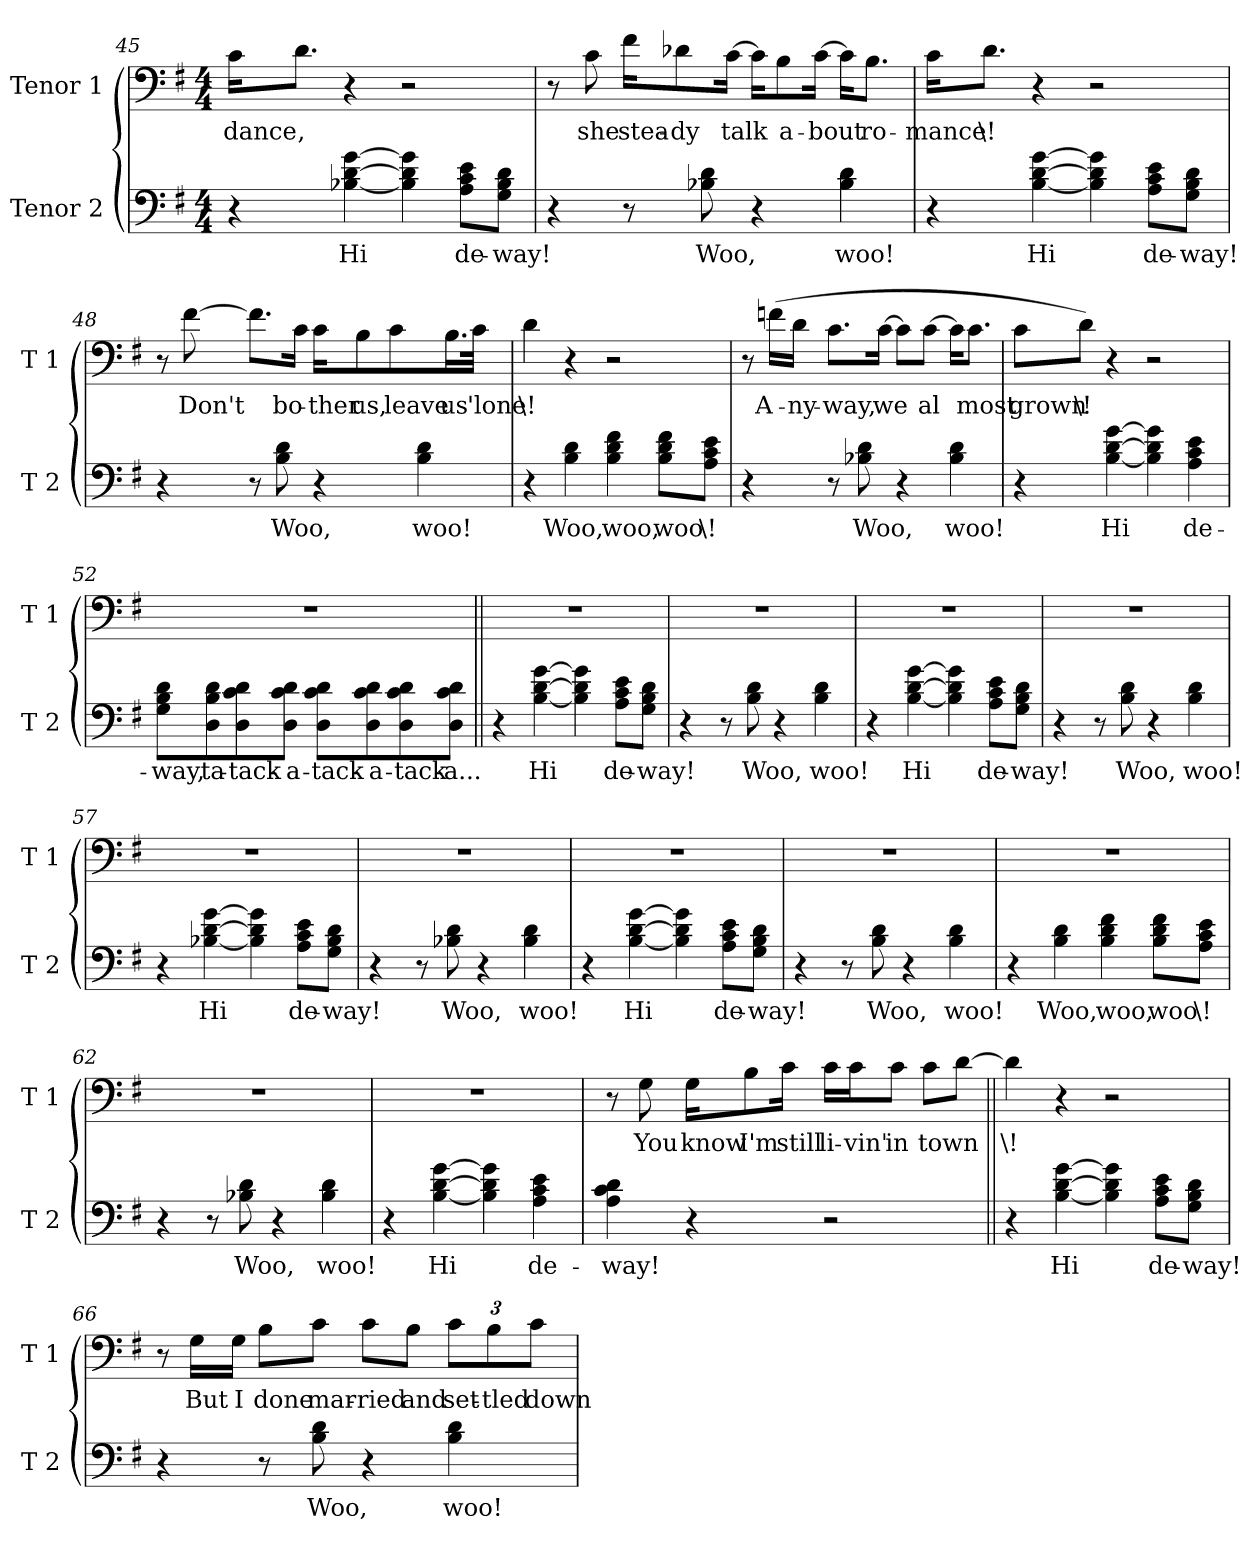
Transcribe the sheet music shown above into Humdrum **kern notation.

**kern	**text	**kern	**text
*part2	*part2	*part1	*part1
*staff2	*staff2	*staff1	*staff1
*I"Tenor 2	*	*I"Tenor 1	*
*I'T 2	*	*I'T 1	*
*clefF4	*	*clefF4	*
*k[f#]	*	*k[f#]	*
*G:	*	*G:	*
*M4/4	*	*M4/4	*
=45	=45	=45	=45
!	!	!	!LO:LY:b
4r	.	16c\KL	dance
!	!	!	!LO:LY:b
.	.	8.d\J	,
!	!LO:LY:b	!	!
[4B-X\ [4d\ [4g\	Hi	4r	.
4B-\] 4d\] 4g\]	.	2r	.
!	!LO:LY:b	!	!
8A\ 8c\ 8e\L	de-	.	.
!	!LO:LY:b	!	!
8G\ 8B-\ 8d\J	-way!	.	.
=46	=46	=46	=46
4r	.	8r	.
!	!	!	!LO:LY:b
.	.	8c\	she
!	!	!	!LO:LY:b
8r	.	16f#\KL	stea-
!	!	!	!LO:LY:b
.	.	8d-X\	-dy
!	!LO:LY:b	!	!
8B-X\ 8d\	Woo,	.	.
!	!	!	!LO:LY:b
.	.	[16c\Jk	talk
4r	.	16c\KL]	.
!	!	!	!LO:LY:b
.	.	8B\	a-
!	!	!	!LO:LY:b
.	.	[16c\Jk	-bout
!	!LO:LY:b	!	!
4B-\ 4d\	woo!	16c\KL]	.
!	!	!	!LO:LY:b
.	.	8.B\J	ro-
!!LO:LB:g=z
=47	=47	=47	=47
!	!	!	!LO:LY:b
4r	.	16c\KL	-mance
!	!	!	!LO:LY:b
.	.	8.d\J	\!
!	!LO:LY:b	!	!
[4B\ [4d\ [4g\	Hi	4r	.
4B\] 4d\] 4g\]	.	2r	.
!	!LO:LY:b	!	!
8A\ 8c\ 8e\L	de-	.	.
!	!LO:LY:b	!	!
8G\ 8B\ 8d\J	-way!	.	.
=48	=48	=48	=48
4r	.	8r	.
!	!	!	!LO:LY:b
.	.	[8f#\	Don't
8r	.	8.f#\L]	.
!	!LO:LY:b	!	!
8B\ 8d\	Woo,	.	.
!	!	!	!LO:LY:b
.	.	16c\Jk	bo-
!	!	!	!LO:LY:b
4r	.	16c\KL	-ther
!	!	!	!LO:LY:b
.	.	8B\	us,
!	!	!	!LO:LY:b
.	.	8c\	leave
!	!LO:LY:b	!	!
4B\ 4d\	woo!	.	.
!	!	!	!LO:LY:b
.	.	16.B\L	us
!	!	!	!LO:LY:b
.	.	32c\JJk	'lone
.	.	16ryy	.
=49	=49	=49	=49
!	!	!	!LO:LY:b
4r	.	4d\	\!
!	!LO:LY:b	!	!
4B\ 4d\	Woo,	4r	.
!	!LO:LY:b	!	!
4B\ 4d\ 4f#\	woo,	2r	.
!	!LO:LY:b	!	!
8B\ 8d\ 8f#\L	woo	.	.
!	!LO:LY:b	!	!
8A\ 8c\ 8e\J	\!	.	.
!!LO:LB:g=z
=50	=50	=50	=50
4r	.	8r	.
!	!	!	!LO:LY:b
.	.	(>16fn\LL	A-
!	!	!	!LO:LY:b
.	.	16d\JJ	-ny-
!	!	!	!LO:LY:b
8r	.	8.c\L	-way,
!	!LO:LY:b	!	!
8B-X\ 8d\	Woo,	.	.
!	!	!	!LO:LY:b
.	.	[16c\Jk	we
4r	.	8c\L]	.
!	!	!	!LO:LY:b
.	.	[8c\J	al
!	!LO:LY:b	!	!
4B-\ 4d\	woo!	16c\KL]	.
!	!	!	!LO:LY:b
.	.	8.c\J	most
=51	=51	=51	=51
!	!	!	!LO:LY:b
4r	.	8c\L	grown
!	!	!	!LO:LY:b
.	.	8d\J)	\!
!	!LO:LY:b	!	!
[4B\ [4d\ [4g\	Hi	4r	.
4B\] 4d\] 4g\]	.	2r	.
!	!LO:LY:b	!	!
4A\ 4c\ 4e\	de-	.	.
=52	=52	=52	=52
!	!LO:LY:b	!	!
8G\ 8B\ 8d\L	-way,	1r	.
!	!LO:LY:b	!	!
8D\ 8B\ 8d\	ta-	.	.
!	!LO:LY:b	!	!
8D\ 8c\ 8d\	-tack-	.	.
!	!LO:LY:b	!	!
8D\ 8c\ 8d\J	-a-	.	.
!	!LO:LY:b	!	!
8D\ 8c\ 8d\L	-tack-	.	.
!	!LO:LY:b	!	!
8D\ 8c\ 8d\	-a-	.	.
!	!LO:LY:b	!	!
8D\ 8c\ 8d\	-tack-	.	.
!	!LO:LY:b	!	!
8D\ 8c\ 8d\J	-a...	.	.
!!LO:LB:g=z
=53||	=53||	=53||	=53||
4r	.	1r	.
!	!LO:LY:b	!	!
[4B\ [4d\ [4g\	Hi	.	.
4B\] 4d\] 4g\]	.	.	.
!	!LO:LY:b	!	!
8A\ 8c\ 8e\L	de-	.	.
!	!LO:LY:b	!	!
8G\ 8B\ 8d\J	-way!	.	.
=54	=54	=54	=54
4r	.	1r	.
8r	.	.	.
!	!LO:LY:b	!	!
8B\ 8d\	Woo,	.	.
4r	.	.	.
!	!LO:LY:b	!	!
4B\ 4d\	woo!	.	.
=55	=55	=55	=55
4r	.	1r	.
!	!LO:LY:b	!	!
[4B\ [4d\ [4g\	Hi	.	.
4B\] 4d\] 4g\]	.	.	.
!	!LO:LY:b	!	!
8A\ 8c\ 8e\L	de-	.	.
!	!LO:LY:b	!	!
8G\ 8B\ 8d\J	-way!	.	.
=56	=56	=56	=56
4r	.	1r	.
8r	.	.	.
!	!LO:LY:b	!	!
8B\ 8d\	Woo,	.	.
4r	.	.	.
!	!LO:LY:b	!	!
4B\ 4d\	woo!	.	.
!!LO:LB:g=z
=57	=57	=57	=57
4r	.	1r	.
!	!LO:LY:b	!	!
[4B-X\ [4d\ [4g\	Hi	.	.
4B-\] 4d\] 4g\]	.	.	.
!	!LO:LY:b	!	!
8A\ 8c\ 8e\L	de-	.	.
!	!LO:LY:b	!	!
8G\ 8B-\ 8d\J	-way!	.	.
=58	=58	=58	=58
4r	.	1r	.
8r	.	.	.
!	!LO:LY:b	!	!
8B-X\ 8d\	Woo,	.	.
4r	.	.	.
!	!LO:LY:b	!	!
4B-\ 4d\	woo!	.	.
=59	=59	=59	=59
4r	.	1r	.
!	!LO:LY:b	!	!
[4B\ [4d\ [4g\	Hi	.	.
4B\] 4d\] 4g\]	.	.	.
!	!LO:LY:b	!	!
8A\ 8c\ 8e\L	de-	.	.
!	!LO:LY:b	!	!
8G\ 8B\ 8d\J	-way!	.	.
!!LO:PB:g=z
=60	=60	=60	=60
4r	.	1r	.
8r	.	.	.
!	!LO:LY:b	!	!
8B\ 8d\	Woo,	.	.
4r	.	.	.
!	!LO:LY:b	!	!
4B\ 4d\	woo!	.	.
=61	=61	=61	=61
4r	.	1r	.
!	!LO:LY:b	!	!
4B\ 4d\	Woo,	.	.
!	!LO:LY:b	!	!
4B\ 4d\ 4f#\	woo,	.	.
!	!LO:LY:b	!	!
8B\ 8d\ 8f#\L	woo	.	.
!	!LO:LY:b	!	!
8A\ 8c\ 8e\J	\!	.	.
=62	=62	=62	=62
4r	.	1r	.
8r	.	.	.
!	!LO:LY:b	!	!
8B-X\ 8d\	Woo,	.	.
4r	.	.	.
!	!LO:LY:b	!	!
4B-\ 4d\	woo!	.	.
!!LO:LB:g=z
=63	=63	=63	=63
4r	.	1r	.
!	!LO:LY:b	!	!
[4B\ [4d\ [4g\	Hi	.	.
4B\] 4d\] 4g\]	.	.	.
!	!LO:LY:b	!	!
4A\ 4c\ 4e\	de-	.	.
=64	=64	=64	=64
!	!LO:LY:b	!	!
4A\ 4c\ 4d\	-way!	8r	.
!	!	!	!LO:LY:b
.	.	8G\	You
!	!	!	!LO:LY:b
4r	.	16G\KL	know
!	!	!	!LO:LY:b
.	.	8B\	I'm
!	!	!	!LO:LY:b
.	.	16c\Jk	still
!	!	!	!LO:LY:b
2r	.	16c\LL	li-
!	!	!	!LO:LY:b
.	.	16c\J	-vin'
!	!	!	!LO:LY:b
.	.	8c\J	in
!	!	!	!LO:LY:b
.	.	8c\L	town
.	.	[8d\J	.
=65||	=65||	=65||	=65||
!	!	!	!LO:LY:b
4r	.	4d\]	\!
!	!LO:LY:b	!	!
[4B\ [4d\ [4g\	Hi	4r	.
4B\] 4d\] 4g\]	.	2r	.
!	!LO:LY:b	!	!
8A\ 8c\ 8e\L	de-	.	.
!	!LO:LY:b	!	!
8G\ 8B\ 8d\J	-way!	.	.
!!LO:LB:g=z
=66	=66	=66	=66
4r	.	8r	.
!	!	!	!LO:LY:b
.	.	16G\LL	But
!	!	!	!LO:LY:b
.	.	16G\JJ	I
!	!	!	!LO:LY:b
8r	.	8B\L	done
!	!LO:LY:b	!	!LO:LY:b
8B\ 8d\	Woo,	8c\J	mar-
!	!	!	!LO:LY:b
4r	.	8c\L	-ried
!	!	!	!LO:LY:b
.	.	8B\J	and
!	!LO:LY:b	!	!LO:LY:b
4B\ 4d\	woo!	12c\L	set-
!	!	!	!LO:LY:b
.	.	12B\	-tled
!	!	!	!LO:LY:b
.	.	12c\J	down
=	=	=	=
*-	*-	*-	*-
